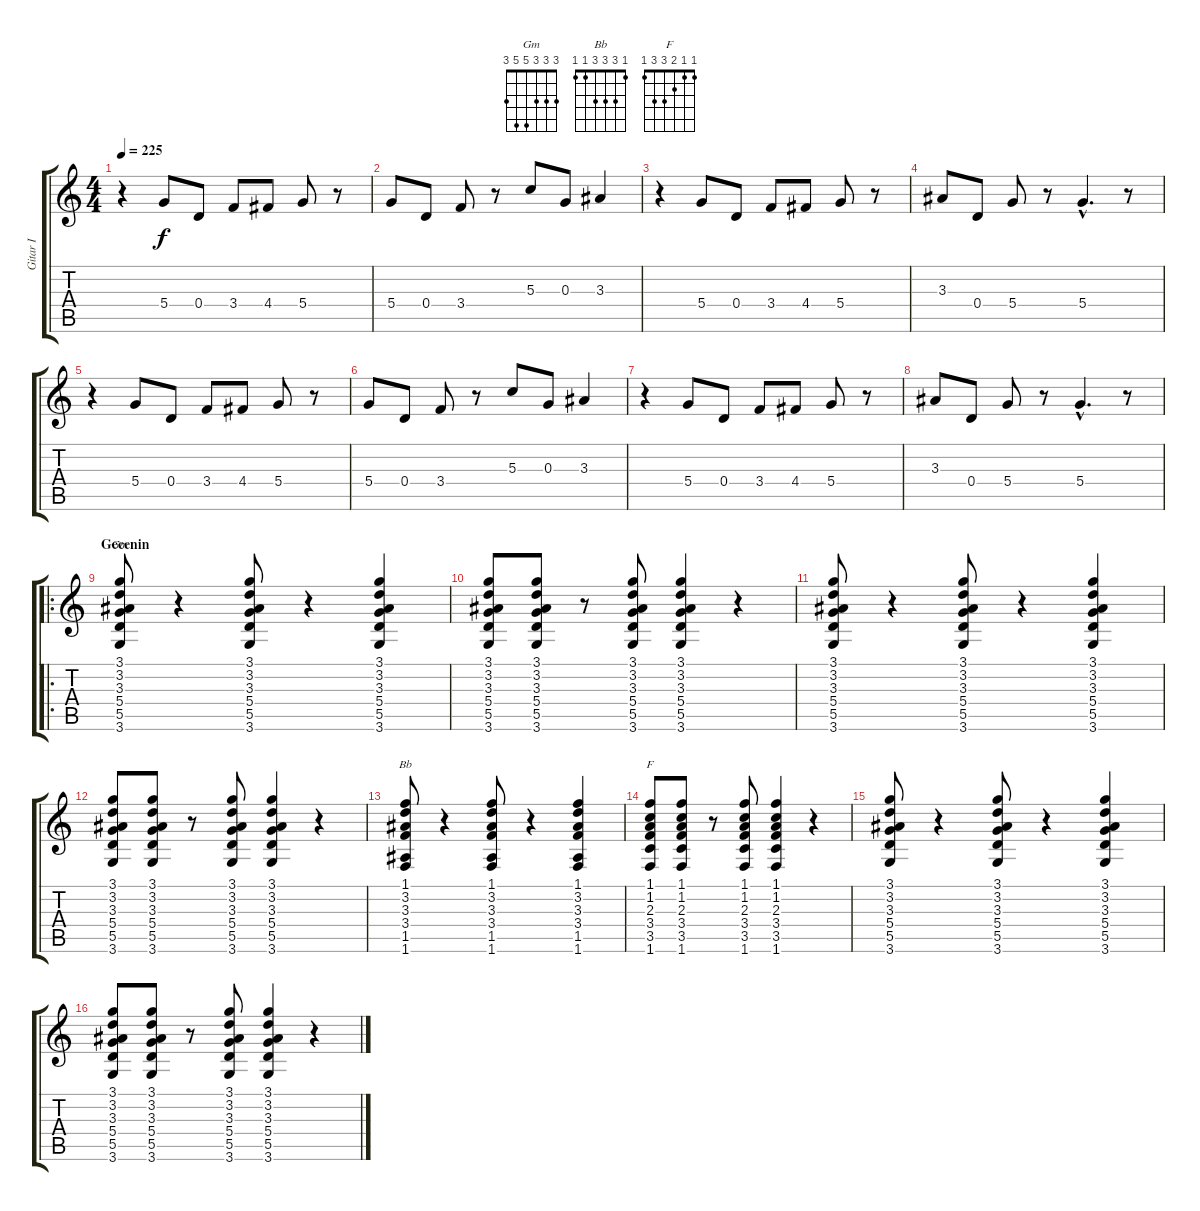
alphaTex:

\track ("Gitar I" "Gitar I") {instrument electricguitarclean}
\staff {score tabs}
\tuning (E4 B3 G3 D3 A2 E2) {hide}
\chord ("Gm" 3 3 3 5 5 3)
\chord ("Bb" 1 3 3 3 1 1)
\chord ("F" 1 1 2 3 3 1)
\ts (4 4)
\tempo 225
\clef g2
\ks c
r.4{dy f} 5.4.8 0.4.8 3.4.8 4.4.8 5.4.8 r.8 |
5.4.8 0.4.8 3.4.8 r.8 5.3.8 0.3.8 3.3.4 |
r.4 5.4.8 0.4.8 3.4.8 4.4.8 5.4.8 r.8 |
3.3.8 0.4.8 5.4.8 r.8 5.4{hac}.4{d} r.8 |
r.4 5.4.8 0.4.8 3.4.8 4.4.8 5.4.8 r.8 |
5.4.8 0.4.8 3.4.8 r.8 5.3.8 0.3.8 3.3.4 |
r.4 5.4.8 0.4.8 3.4.8 4.4.8 5.4.8 r.8 |
3.3.8 0.4.8 5.4.8 r.8 5.4{hac}.4{d} r.8 |
\ro
\section ("" "Gecenin")
(3.1 3.2 3.3 5.4 5.5 3.6).8{ch "Gm"} r.4 (3.1 3.2 3.3 5.4 5.5 3.6).8 r.4 (3.1 3.2 3.3 5.4 5.5 3.6).4 |
(3.1 3.2 3.3 5.4 5.5 3.6).8 (3.1 3.2 3.3 5.4 5.5 3.6).8 r.8 (3.1 3.2 3.3 5.4 5.5 3.6).8 (3.1 3.2 3.3 5.4 5.5 3.6).4 r.4 |
(3.1 3.2 3.3 5.4 5.5 3.6).8 r.4 (3.1 3.2 3.3 5.4 5.5 3.6).8 r.4 (3.1 3.2 3.3 5.4 5.5 3.6).4 |
(3.1 3.2 3.3 5.4 5.5 3.6).8 (3.1 3.2 3.3 5.4 5.5 3.6).8 r.8 (3.1 3.2 3.3 5.4 5.5 3.6).8 (3.1 3.2 3.3 5.4 5.5 3.6).4 r.4 |
(1.1 3.2 3.3 3.4 1.5 1.6).8{ch "Bb"} r.4 (1.1 3.2 3.3 3.4 1.5 1.6).8 r.4 (1.1 3.2 3.3 3.4 1.5 1.6).4 |
(1.1 1.2 2.3 3.4 3.5 1.6).8{ch "F"} (1.1 1.2 2.3 3.4 3.5 1.6).8 r.8 (1.1 1.2 2.3 3.4 3.5 1.6).8 (1.1 1.2 2.3 3.4 3.5 1.6).4 r.4 |
(3.1 3.2 3.3 5.4 5.5 3.6).8 r.4 (3.1 3.2 3.3 5.4 5.5 3.6).8 r.4 (3.1 3.2 3.3 5.4 5.5 3.6).4 |
(3.1 3.2 3.3 5.4 5.5 3.6).8 (3.1 3.2 3.3 5.4 5.5 3.6).8 r.8 (3.1 3.2 3.3 5.4 5.5 3.6).8 (3.1 3.2 3.3 5.4 5.5 3.6).4 r.4
